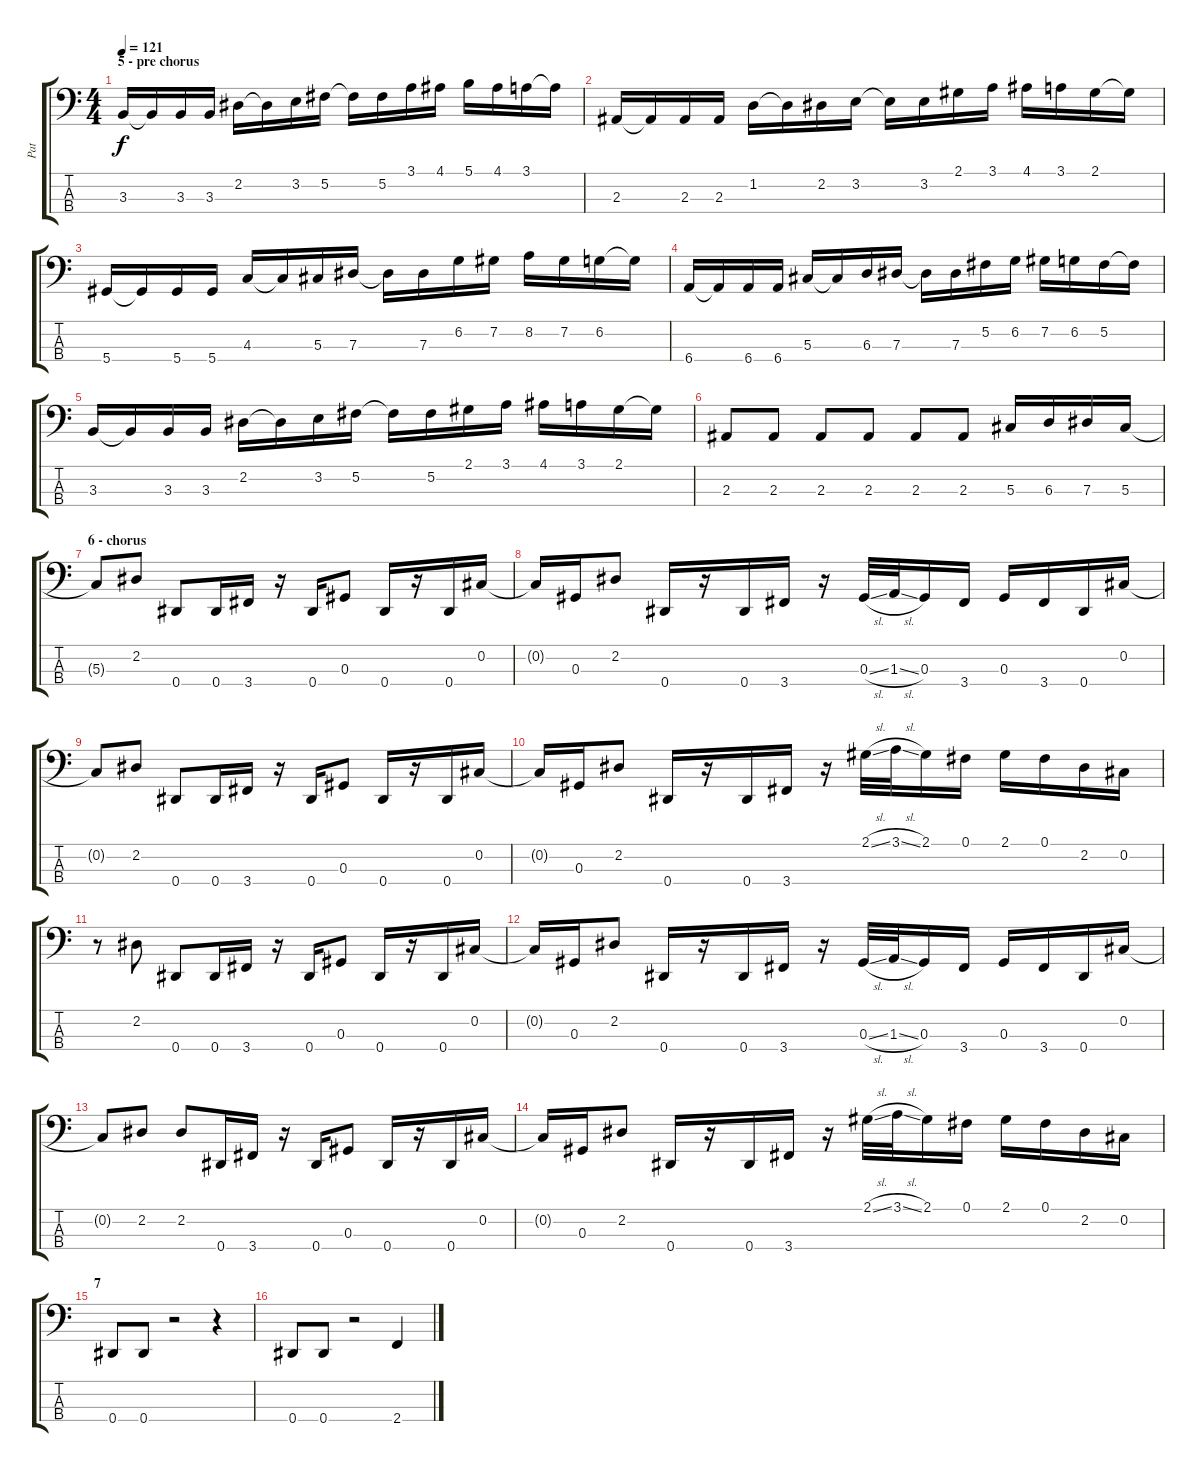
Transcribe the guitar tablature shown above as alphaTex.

\track ("Pat" "Pat") {instrument electricbasspick}
\staff {score tabs}
\tuning (Gb2 Db2 Ab1 Eb1) {hide}
\ts (4 4)
\section ("" "5 - pre chorus")
\tempo 121
\clef f4
\ks c
3.3.16{dy f instrument slapbass1} 3.3{t}.16 3.3.16 3.3.16 2.2.16 2.2{t}.16 3.2.16 5.2.16 5.2{t}.16 5.2.16 3.1.16 4.1.16 5.1.16 4.1.16 3.1.16 3.1{t}.16 |
2.3.16{instrument slapbass1} 2.3{t}.16 2.3.16 2.3.16 1.2.16 1.2{t}.16 2.2.16 3.2.16 3.2{t}.16 3.2.16 2.1.16 3.1.16 4.1.16 3.1.16 2.1.16 2.1{t}.16 |
5.4.16 5.4{t}.16 5.4.16 5.4.16 4.3.16 4.3{t}.16 5.3.16 7.3.16 7.3{t}.16 7.3.16 6.2.16 7.2.16 8.2.16 7.2.16 6.2.16 6.2{t}.16 |
6.4.16 6.4{t}.16 6.4.16 6.4.16 5.3.16 5.3{t}.16 6.3.16 7.3.16 7.3{t}.16 7.3.16 5.2.16 6.2.16 7.2.16 6.2.16 5.2.16 5.2{t}.16 |
3.3.16{instrument slapbass1} 3.3{t}.16 3.3.16 3.3.16 2.2.16 2.2{t}.16 3.2.16 5.2.16 5.2{t}.16 5.2.16 2.1.16 3.1.16 4.1.16 3.1.16 2.1.16 2.1{t}.16 |
2.3.8{instrument electricbasspick} 2.3.8 2.3.8 2.3.8 2.3.8 2.3.8 5.3.16 6.3.16 7.3.16 5.3.16 |
\section ("" "6 - chorus")
5.3{t}.8 2.2.8 0.4.8 0.4.16 3.4.16 r.16 0.4.16 0.3.8 0.4.16 r.16 0.4.16 0.2.16 |
0.2{t}.16 0.3.16 2.2.8 0.4.16 r.16 0.4.16 3.4.16 r.16 0.3{sl}.32 1.3{sl}.32 0.3.16 3.4.16 0.3.16 3.4.16 0.4.16 0.2.16 |
0.2{t}.8 2.2.8 0.4.8 0.4.16 3.4.16 r.16 0.4.16 0.3.8 0.4.16 r.16 0.4.16 0.2.16 |
0.2{t}.16 0.3.16 2.2.8 0.4.16 r.16 0.4.16 3.4.16 r.16 2.1{sl}.32 3.1{sl}.32 2.1.16 0.1.16 2.1.16 0.1.16 2.2.16 0.2.16 |
r.8 2.2.8 0.4.8 0.4.16 3.4.16 r.16 0.4.16 0.3.8 0.4.16 r.16 0.4.16 0.2.16 |
0.2{t}.16 0.3.16 2.2.8 0.4.16 r.16 0.4.16 3.4.16 r.16 0.3{sl}.32 1.3{sl}.32 0.3.16 3.4.16 0.3.16 3.4.16 0.4.16 0.2.16 |
0.2{t}.8 2.2.8 2.2.8 0.4.16 3.4.16 r.16 0.4.16 0.3.8 0.4.16 r.16 0.4.16 0.2.16 |
0.2{t}.16 0.3.16 2.2.8 0.4.16 r.16 0.4.16 3.4.16 r.16 2.1{sl}.32 3.1{sl}.32 2.1.16 0.1.16 2.1.16 0.1.16 2.2.16 0.2.16 |
\section ("" "7")
0.4.8{instrument slapbass1} 0.4.8 r.2 r.4 |
0.4.8 0.4.8 r.2 2.4.4
